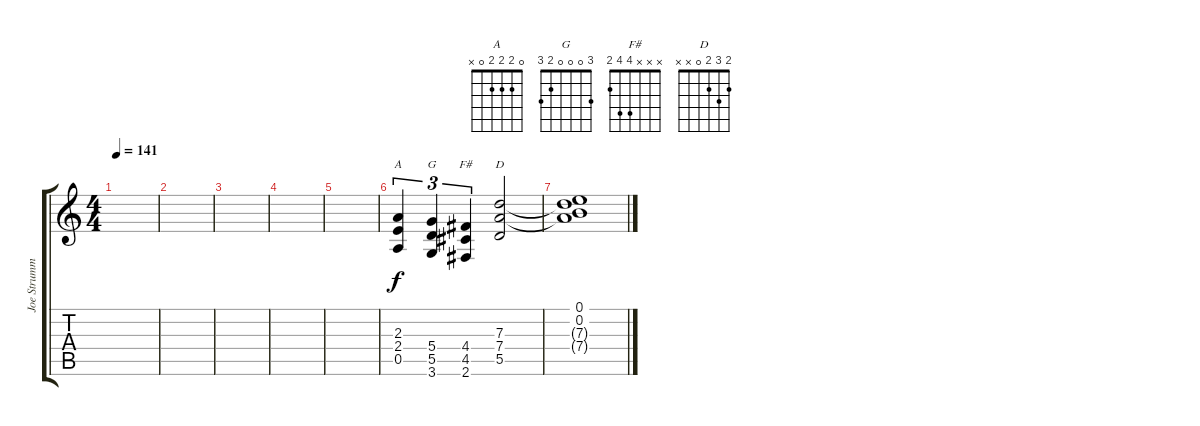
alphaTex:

\track ("Joe Strummer - Rhythm Guitar" "Joe Strumm") {instrument distortionguitar}
\staff {score tabs}
\tuning (E4 B3 G3 D3 A2 E2) {hide}
\chord ("A" 0 2 2 2 0 x)
\chord ("G" 3 0 0 0 2 3)
\chord ("F#" x x x 4 4 2)
\chord ("D" 2 3 2 0 x x)
\ts (4 4)
\tempo 141
\clef g2
\ks c
|
|
|
|
|
(2.3 2.4 0.5).4{tu (3 2) ch "A"} (5.4 5.5 3.6).4{tu (3 2) ch "G"} (4.4 4.5 2.6).4{tu (3 2) ch "F#"} (7.3 7.4 5.5).2{ch "D"} |
(0.1 0.2 7.3{t} 7.4{t}).1
